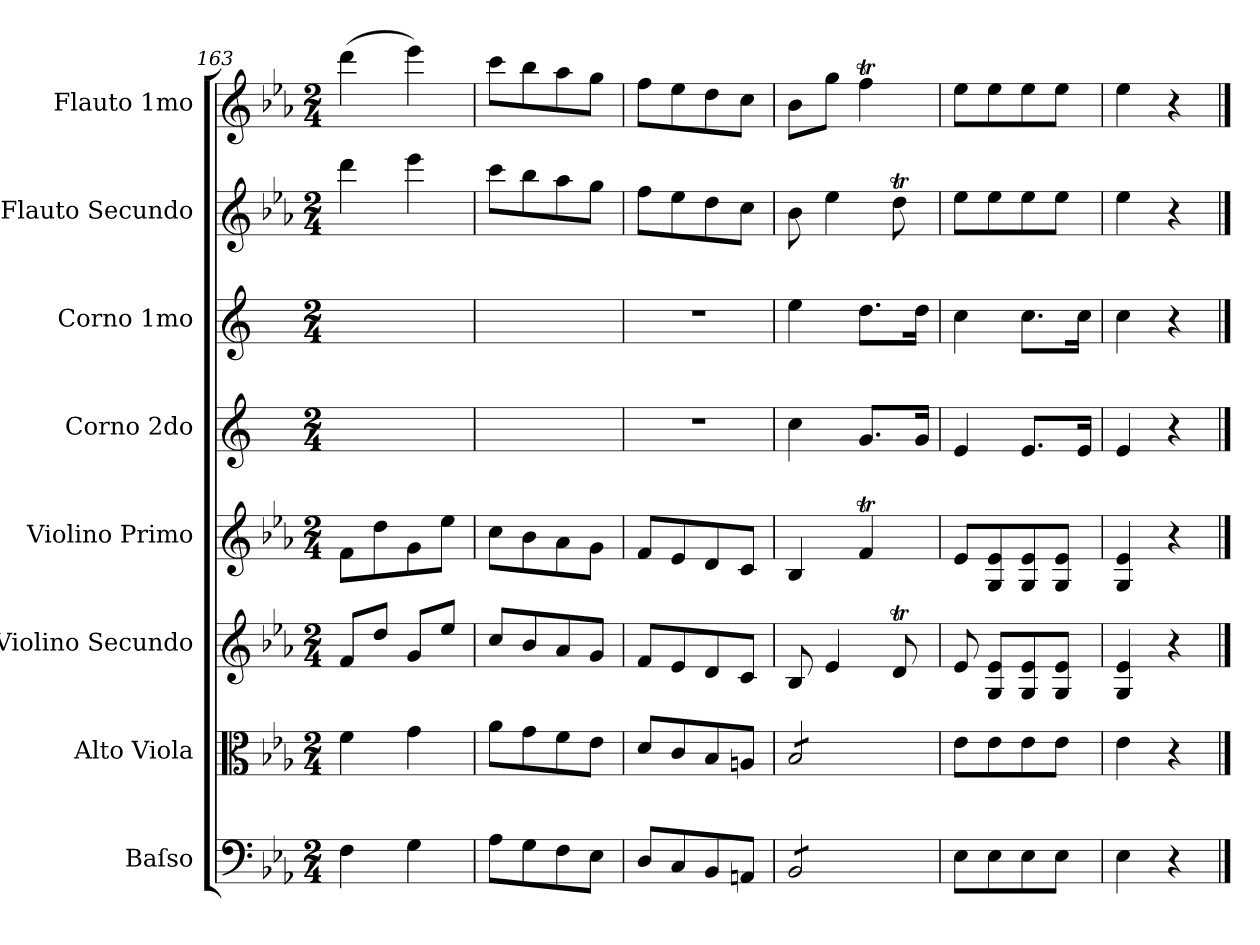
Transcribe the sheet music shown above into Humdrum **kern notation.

**kern	**kern	**kern	**kern	**kern	**kern	**kern	**kern
*part8	*part7	*part6	*part5	*part4	*part3	*part2	*part1
*staff8	*staff7	*staff6	*staff5	*staff4	*staff3	*staff2	*staff1
*I"Baſso	*I"Alto Viola	*I"Violino Secundo	*I"Violino Primo	*I"Corno 2do	*I"Corno 1mo	*I"Flauto Secundo	*I"Flauto 1mo
*	*I'Va	*	*I'Vn I	*	*	*	*
*clefF4	*clefC3	*clefG2	*clefG2	*clefG2	*clefG2	*clefG2	*clefG2
*	*	*	*	*ITrd5c9	*ITrd5c9	*	*
*k[b-e-a-]	*k[b-e-a-]	*k[b-e-a-]	*k[b-e-a-]	*k[b-e-a-]	*k[b-e-a-]	*k[b-e-a-]	*k[b-e-a-]
*M2/4	*M2/4	*M2/4	*M2/4	*M2/4	*M2/4	*M2/4	*M2/4
=163	=163	=163	=163	=163	=163	=163	=163
4F\	4f\	8f/L	8f\L	2ryy	2ryy	4ddd\	(4ddd\
.	.	8dd/J	8dd\	.	.	.	.
4G\	4g\	8g/L	8g\	.	.	4eee-\	4eee-\)
.	.	8ee-/J	8ee-\J	.	.	.	.
=164	=164	=164	=164	=164	=164	=164	=164
8A-\L	8a-\L	8cc/L	8cc\L	2ryy	2ryy	8ccc\L	8ccc\L
8G\	8g\	8b-/	8b-\	.	.	8bb-\	8bb-\
8F\	8f\	8a-/	8a-\	.	.	8aa-\	8aa-\
8E-\J	8e-\J	8g/J	8g\J	.	.	8gg\J	8gg\J
=165	=165	=165	=165	=165	=165	=165	=165
8D/L	8d/L	8f/L	8f/L	2r	2r	8ff\L	8ff\L
8C/	8c/	8e-/	8e-/	.	.	8ee-\	8ee-\
8BB-/	8B-/	8d/	8d/	.	.	8dd\	8dd\
8AAn/J	8An/J	8c/J	8c/J	.	.	8cc\J	8cc\J
=166	=166	=166	=166	=166	=166	=166	=166
*tremolo	*	*	*	*	*	*	*
*	*tremolo	*	*	*	*	*	*
8BB-/L	8B-/L	8B-/	4B-/	4e-\	4g\	8b-\	8b-\L
8BB-/	8B-/	4e-/	.	.	.	4ee-\	8gg\J
8BB-/	8B-/	.	4fT/	8.B-/L	8.f\L	.	4ffT\
8BB-/J	8B-/J	8dt/	.	.	.	8ddt\	.
*	*Xtremolo	*	*	*	*	*	*
*Xtremolo	*	*	*	*	*	*	*
.	.	.	.	16B-/Jk	16f\Jk	.	.
=167	=167	=167	=167	=167	=167	=167	=167
8E-\L	8e-\L	8e-/	8e-/L	4G/	4e-\	8ee-\L	8ee-\L
8E-\	8e-\	8G/ 8e-/L	8G/ 8e-/	.	.	8ee-\	8ee-\
8E-\	8e-\	8G/ 8e-/	8G/ 8e-/	8.G/L	8.e-\L	8ee-\	8ee-\
8E-\J	8e-\J	8G/ 8e-/J	8G/ 8e-/J	.	.	8ee-\J	8ee-\J
.	.	.	.	16G/Jk	16e-\Jk	.	.
=168	=168	=168	=168	=168	=168	=168	=168
4E-\	4e-\	4G/ 4e-/	4G/ 4e-/	4G/	4e-\	4ee-\	4ee-\
4r	4r	4r	4r	4r	4r	4r	4r
==	==	==	==	==	==	==	==
*-	*-	*-	*-	*-	*-	*-	*-
